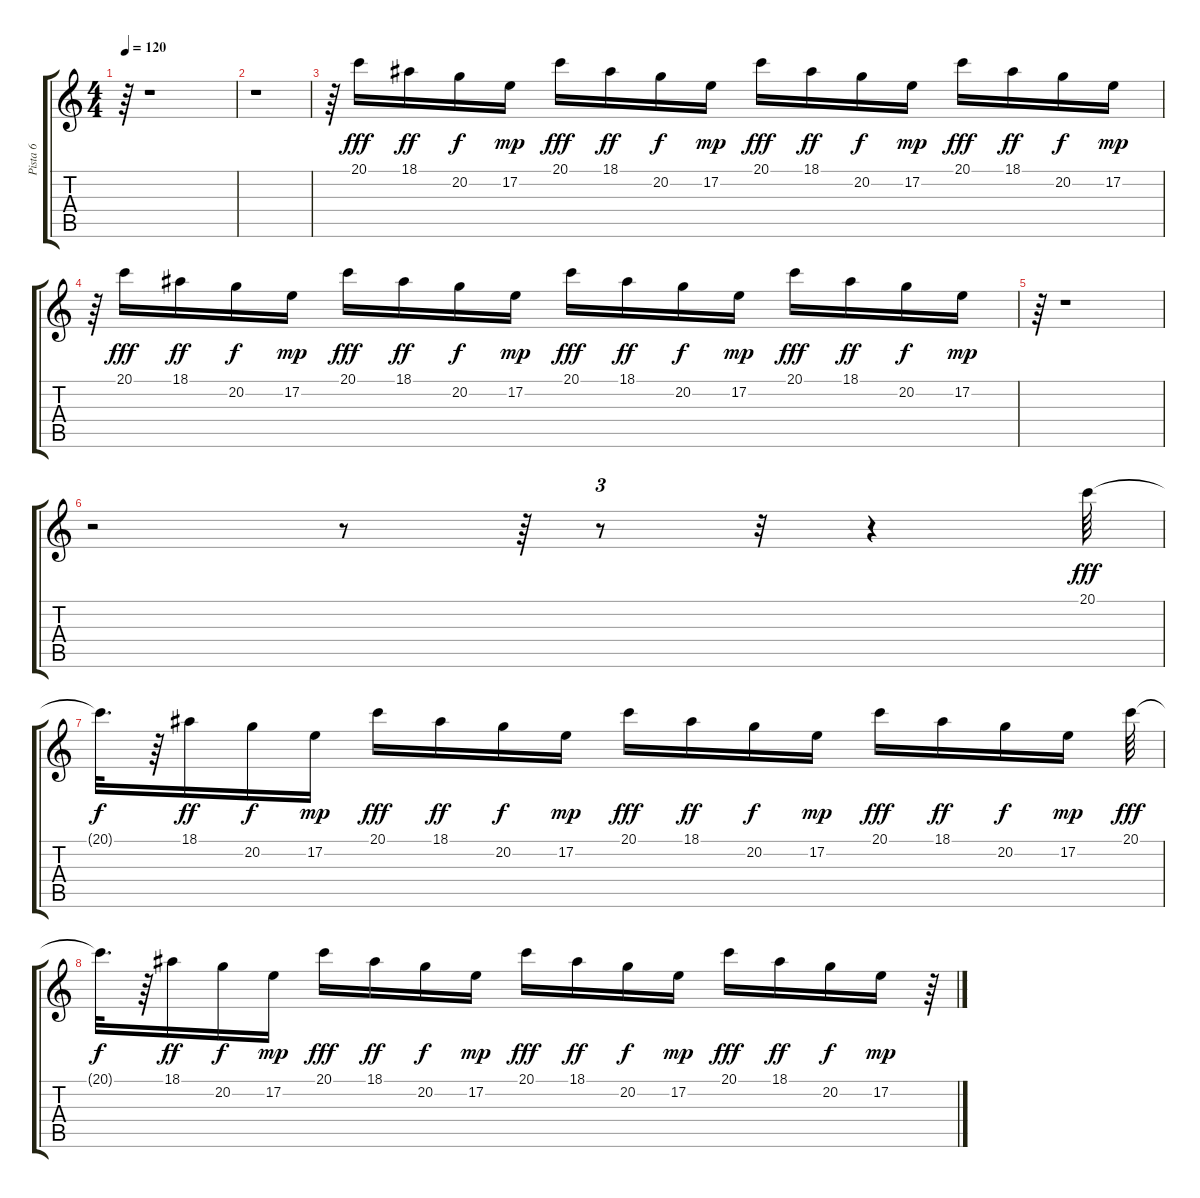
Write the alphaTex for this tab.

\track ("Pista 6" "Pista 6") {instrument stringensemble2}
\staff {score tabs}
\tuning (E4 B3 G3 D3 A2 E2) {hide}
\ts (4 4)
\tempo 120
\clef g2
\ks c
r.64{dy mp} r.1 |
r.1 |
r.64 20.1.16{dy fff} 18.1.16{dy ff} 20.2.16{dy f} 17.2.16{dy mp} 20.1.16{dy fff} 18.1.16{dy ff} 20.2.16{dy f} 17.2.16{dy mp} 20.1.16{dy fff} 18.1.16{dy ff} 20.2.16{dy f} 17.2.16{dy mp} 20.1.16{dy fff} 18.1.16{dy ff} 20.2.16{dy f} 17.2.16{dy mp} |
r.64 20.1.16{dy fff} 18.1.16{dy ff} 20.2.16{dy f} 17.2.16{dy mp} 20.1.16{dy fff} 18.1.16{dy ff} 20.2.16{dy f} 17.2.16{dy mp} 20.1.16{dy fff} 18.1.16{dy ff} 20.2.16{dy f} 17.2.16{dy mp} 20.1.16{dy fff} 18.1.16{dy ff} 20.2.16{dy f} 17.2.16{dy mp} |
r.64 r.1 |
r.2 r.8 r.64 r.8{tu (3 2) instrument electricbasspick} r.32 r.4 20.1.64{dy fff volume 15 instrument stringensemble2} |
20.1{t}.32{d dy f} r.64 18.1.16{dy ff} 20.2.16{dy f} 17.2.16{dy mp} 20.1.16{dy fff} 18.1.16{dy ff} 20.2.16{dy f} 17.2.16{dy mp} 20.1.16{dy fff} 18.1.16{dy ff} 20.2.16{dy f} 17.2.16{dy mp} 20.1.16{dy fff} 18.1.16{dy ff} 20.2.16{dy f} 17.2.16{dy mp} 20.1.64{dy fff} |
20.1{t}.32{d dy f} r.64 18.1.16{dy ff} 20.2.16{dy f} 17.2.16{dy mp} 20.1.16{dy fff} 18.1.16{dy ff} 20.2.16{dy f} 17.2.16{dy mp} 20.1.16{dy fff} 18.1.16{dy ff} 20.2.16{dy f} 17.2.16{dy mp} 20.1.16{dy fff} 18.1.16{dy ff} 20.2.16{dy f} 17.2.16{dy mp} r.64
